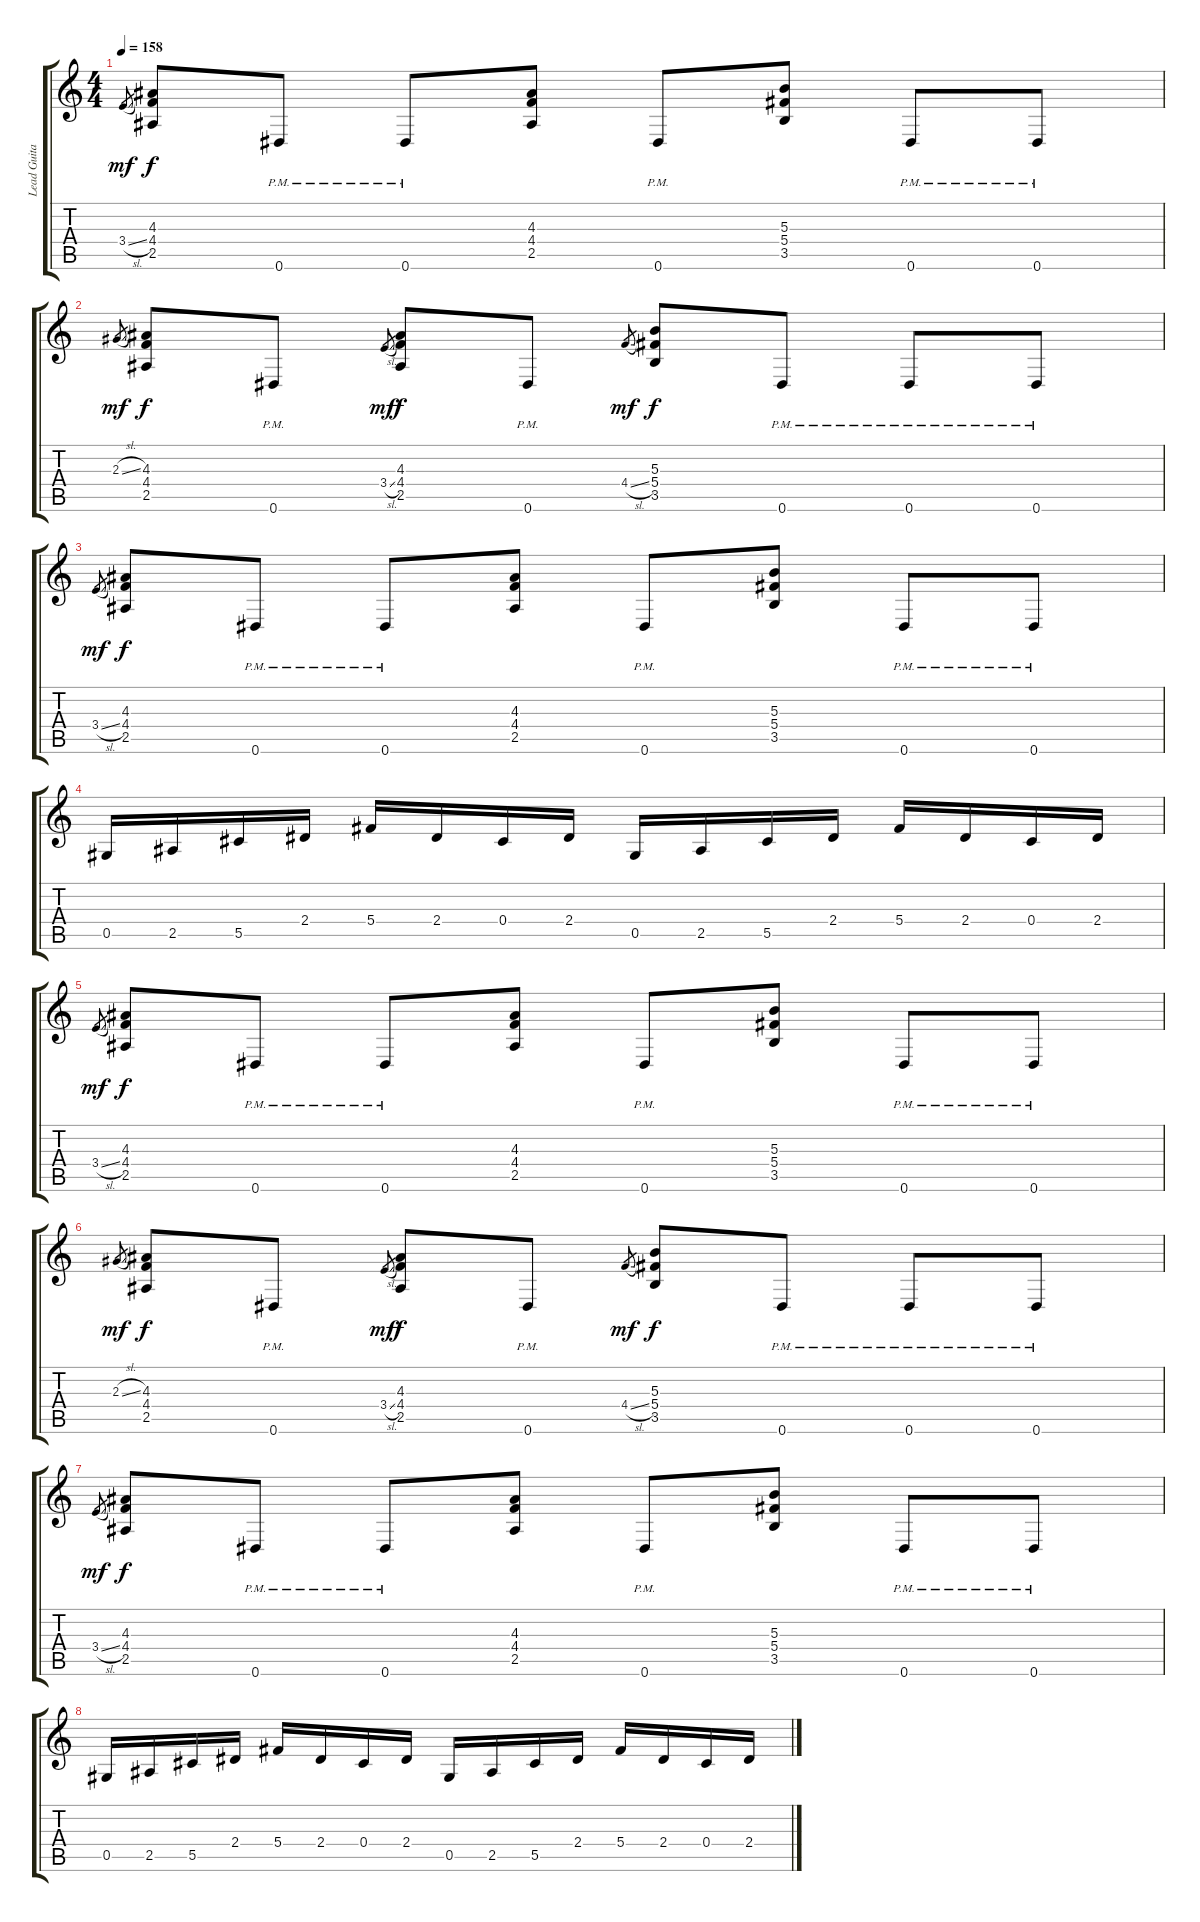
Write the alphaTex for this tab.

\track ("Lead Guitar" "Lead Guita") {instrument distortionguitar}
\staff {score tabs}
\tuning (Eb4 Bb3 Gb3 Db3 Ab2 Eb2) {hide}
\ts (4 4)
\tempo 158
\clef g2
\ks c
3.4{sl}.8{gr dy mf} (4.3 4.4 2.5).8{dy f} 0.6{pm}.8 0.6{pm}.8 (4.3 4.4 2.5).8 0.6{pm}.8 (5.3 5.4 3.5).8 0.6{pm}.8 0.6{pm}.8 |
2.3{sl}.8{gr dy mf} (4.3 4.4 2.5).8{dy f} 0.6{pm}.8 3.4{sl}.8{gr dy mf} (4.3 4.4 2.5).8{dy f} 0.6{pm}.8 4.4{sl}.8{gr dy mf} (5.3 5.4 3.5).8{dy f} 0.6{pm}.8 0.6{pm}.8 0.6{pm}.8 |
3.4{sl}.8{gr dy mf} (4.3 4.4 2.5).8{dy f} 0.6{pm}.8 0.6{pm}.8 (4.3 4.4 2.5).8 0.6{pm}.8 (5.3 5.4 3.5).8 0.6{pm}.8 0.6{pm}.8 |
0.5.16 2.5.16 5.5.16 2.4.16 5.4.16 2.4.16 0.4.16 2.4.16 0.5.16 2.5.16 5.5.16 2.4.16 5.4.16 2.4.16 0.4.16 2.4.16 |
3.4{sl}.8{gr dy mf} (4.3 4.4 2.5).8{dy f} 0.6{pm}.8 0.6{pm}.8 (4.3 4.4 2.5).8 0.6{pm}.8 (5.3 5.4 3.5).8 0.6{pm}.8 0.6{pm}.8 |
2.3{sl}.8{gr dy mf} (4.3 4.4 2.5).8{dy f} 0.6{pm}.8 3.4{sl}.8{gr dy mf} (4.3 4.4 2.5).8{dy f} 0.6{pm}.8 4.4{sl}.8{gr dy mf} (5.3 5.4 3.5).8{dy f} 0.6{pm}.8 0.6{pm}.8 0.6{pm}.8 |
3.4{sl}.8{gr dy mf} (4.3 4.4 2.5).8{dy f} 0.6{pm}.8 0.6{pm}.8 (4.3 4.4 2.5).8 0.6{pm}.8 (5.3 5.4 3.5).8 0.6{pm}.8 0.6{pm}.8 |
0.5.16 2.5.16 5.5.16 2.4.16 5.4.16 2.4.16 0.4.16 2.4.16 0.5.16 2.5.16 5.5.16 2.4.16 5.4.16 2.4.16 0.4.16 2.4.16
